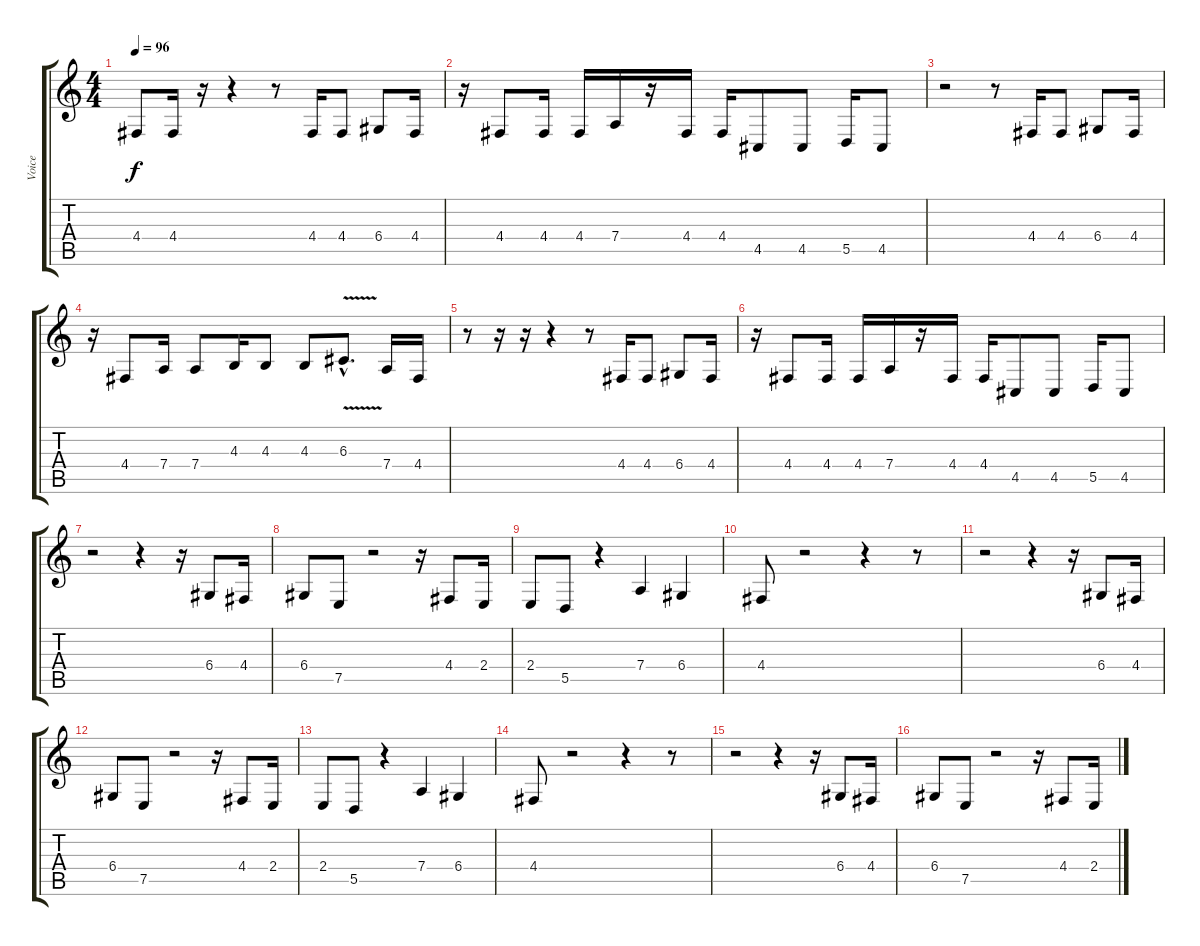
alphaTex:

\track ("Voice" "Voice") {instrument flute}
\staff {score tabs}
\tuning (E4 B3 G3 D3 A2 E2) {hide}
\ts (4 4)
\tempo 96
\clef g2
\ks c
4.4.8{dy f} 4.4.16 r.16 r.4 r.8 4.4.16 4.4.8 6.4.8 4.4.16 |
r.16 4.4.8 4.4.16 4.4.16 7.4.16 r.16 4.4.16 4.4.16 4.5.8 4.5.8 5.5.16 4.5.8 |
r.2 r.8 4.4.16 4.4.8 6.4.8 4.4.16 |
r.16 4.4.8 7.4.16 7.4.8 4.3.16 4.3.8 4.3.8 6.3{v hac}.8{d} 7.4.16 4.4.16 |
r.8 r.16 r.16 r.4 r.8 4.4.16 4.4.8 6.4.8 4.4.16 |
r.16 4.4.8 4.4.16 4.4.16 7.4.16 r.16 4.4.16 4.4.16 4.5.8 4.5.8 5.5.16 4.5.8 |
r.2 r.4 r.16 6.4.8 4.4.16 |
6.4.8 7.5.8 r.2 r.16 4.4.8 2.4.16 |
2.4.8 5.5.8 r.4 7.4.4 6.4.4 |
4.4.8 r.2 r.4 r.8 |
r.2 r.4 r.16 6.4.8 4.4.16 |
6.4.8 7.5.8 r.2 r.16 4.4.8 2.4.16 |
2.4.8 5.5.8 r.4 7.4.4 6.4.4 |
4.4.8 r.2 r.4 r.8 |
r.2 r.4 r.16 6.4.8 4.4.16 |
6.4.8 7.5.8 r.2 r.16 4.4.8 2.4.16
